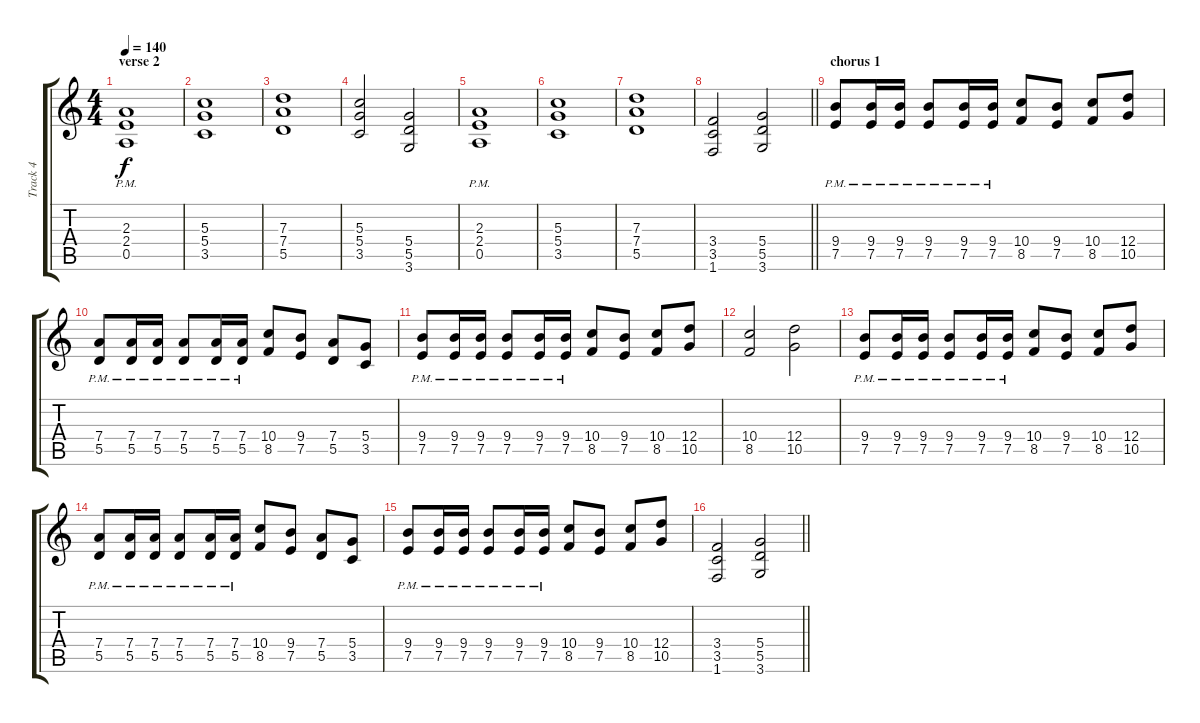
\track ("Track 4" "Track 4") {instrument distortionguitar}
\staff {score tabs}
\tuning (E4 B3 G3 D3 A2 E2) {hide}
\ts (4 4)
\section ("" "verse 2")
\tempo 140
\clef g2
\ks c
(2.3 2.4 0.5{pm}).1{dy f} |
(5.3 5.4 3.5).1 |
(7.3 7.4 5.5).1 |
(5.3 5.4 3.5).2 (5.4 5.5 3.6).2 |
(2.3 2.4 0.5{pm}).1 |
(5.3 5.4 3.5).1 |
(7.3 7.4 5.5).1 |
\barLineRight lightlight
(3.4 3.5 1.6).2 (5.4 5.5 3.6).2 |
\section ("" "chorus 1")
(9.4{pm} 7.5{pm}).8 (9.4{pm} 7.5{pm}).16 (9.4{pm} 7.5{pm}).16 (9.4{pm} 7.5{pm}).8 (9.4{pm} 7.5{pm}).16 (9.4{pm} 7.5{pm}).16 (10.4 8.5).8 (9.4 7.5).8 (10.4 8.5).8 (12.4 10.5).8 |
(7.4{pm} 5.5{pm}).8 (7.4{pm} 5.5{pm}).16 (7.4{pm} 5.5{pm}).16 (7.4{pm} 5.5{pm}).8 (7.4{pm} 5.5{pm}).16 (7.4{pm} 5.5{pm}).16 (10.4 8.5).8 (9.4 7.5).8 (7.4 5.5).8 (5.4 3.5).8 |
(9.4{pm} 7.5{pm}).8 (9.4{pm} 7.5{pm}).16 (9.4{pm} 7.5{pm}).16 (9.4{pm} 7.5{pm}).8 (9.4{pm} 7.5{pm}).16 (9.4{pm} 7.5{pm}).16 (10.4 8.5).8 (9.4 7.5).8 (10.4 8.5).8 (12.4 10.5).8 |
(10.4 8.5).2 (12.4 10.5).2 |
(9.4{pm} 7.5{pm}).8 (9.4{pm} 7.5{pm}).16 (9.4{pm} 7.5{pm}).16 (9.4{pm} 7.5{pm}).8 (9.4{pm} 7.5{pm}).16 (9.4{pm} 7.5{pm}).16 (10.4 8.5).8 (9.4 7.5).8 (10.4 8.5).8 (12.4 10.5).8 |
(7.4{pm} 5.5{pm}).8 (7.4{pm} 5.5{pm}).16 (7.4{pm} 5.5{pm}).16 (7.4{pm} 5.5{pm}).8 (7.4{pm} 5.5{pm}).16 (7.4{pm} 5.5{pm}).16 (10.4 8.5).8 (9.4 7.5).8 (7.4 5.5).8 (5.4 3.5).8 |
(9.4{pm} 7.5{pm}).8 (9.4{pm} 7.5{pm}).16 (9.4{pm} 7.5{pm}).16 (9.4{pm} 7.5{pm}).8 (9.4{pm} 7.5{pm}).16 (9.4{pm} 7.5{pm}).16 (10.4 8.5).8 (9.4 7.5).8 (10.4 8.5).8 (12.4 10.5).8 |
\barLineRight lightlight
(3.4 3.5 1.6).2 (5.4 5.5 3.6).2
